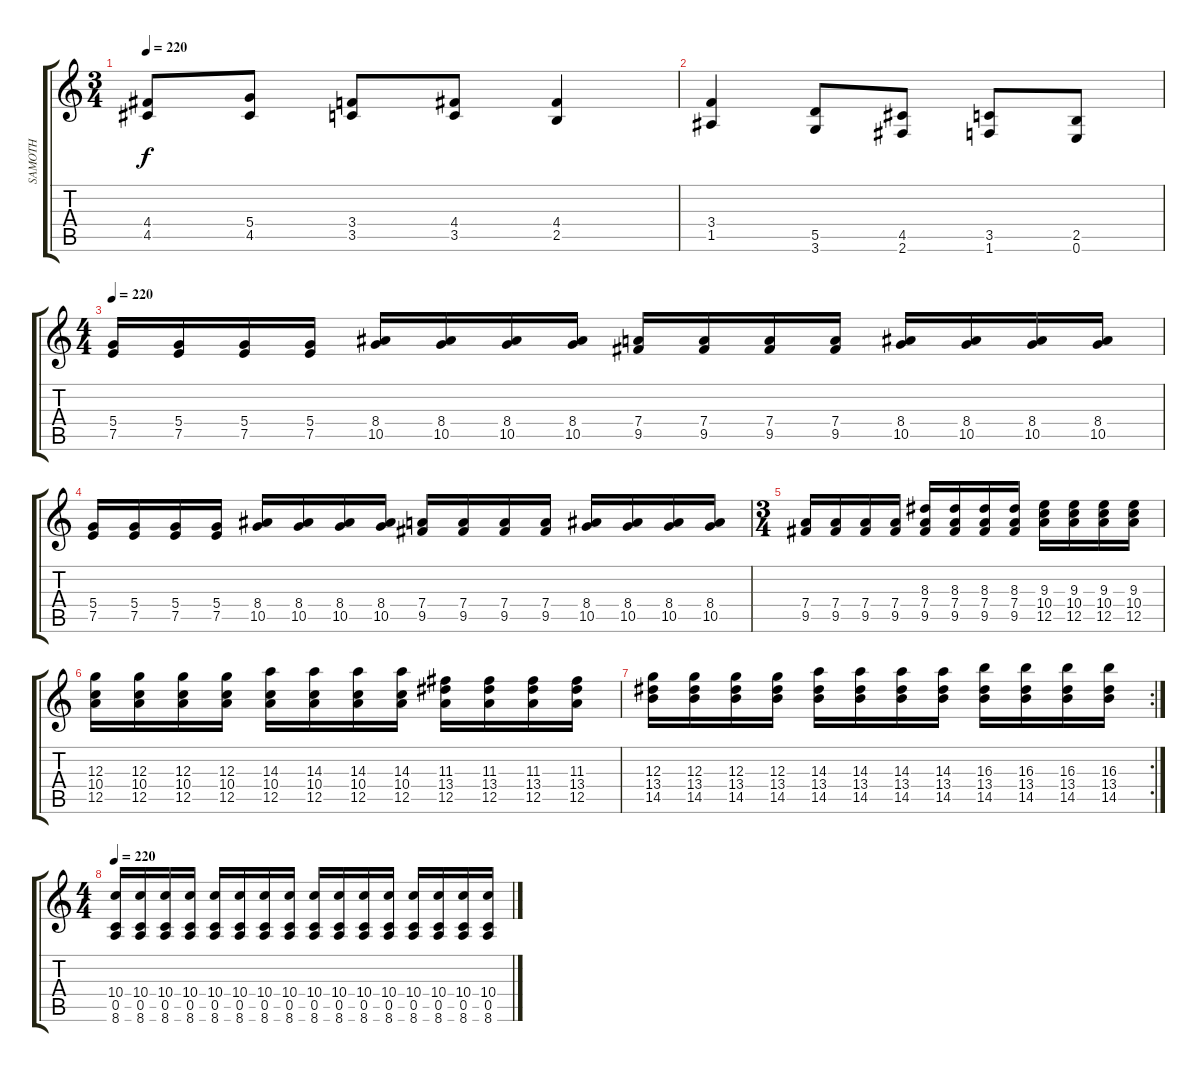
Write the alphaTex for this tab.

\track ("SAMOTH" "SAMOTH") {instrument distortionguitar}
\staff {score tabs}
\tuning (E4 B3 G3 D3 A2 E2) {hide}
\ts (3 4)
\tempo 220
\clef g2
\ks c
(4.4 4.5).8{dy f} (5.4 4.5).8 (3.4 3.5).8 (4.4 3.5).8 (4.4 2.5).4 |
(3.4 1.5).4 (5.5 3.6).8 (4.5 2.6).8 (3.5 1.6).8 (2.5 0.6).8 |
\ts (4 4)
\tempo 220
(5.4 7.5).16 (5.4 7.5).16 (5.4 7.5).16 (5.4 7.5).16 (8.4 10.5).16 (8.4 10.5).16 (8.4 10.5).16 (8.4 10.5).16 (7.4 9.5).16 (7.4 9.5).16 (7.4 9.5).16 (7.4 9.5).16 (8.4 10.5).16 (8.4 10.5).16 (8.4 10.5).16 (8.4 10.5).16 |
(5.4 7.5).16 (5.4 7.5).16 (5.4 7.5).16 (5.4 7.5).16 (8.4 10.5).16 (8.4 10.5).16 (8.4 10.5).16 (8.4 10.5).16 (7.4 9.5).16 (7.4 9.5).16 (7.4 9.5).16 (7.4 9.5).16 (8.4 10.5).16 (8.4 10.5).16 (8.4 10.5).16 (8.4 10.5).16 |
\ts (3 4)
(7.4 9.5).16 (7.4 9.5).16 (7.4 9.5).16 (7.4 9.5).16 (8.3 7.4 9.5).16 (8.3 7.4 9.5).16 (8.3 7.4 9.5).16 (8.3 7.4 9.5).16 (9.3 10.4 12.5).16 (9.3 10.4 12.5).16 (9.3 10.4 12.5).16 (9.3 10.4 12.5).16 |
(12.3 10.4 12.5).16 (12.3 10.4 12.5).16 (12.3 10.4 12.5).16 (12.3 10.4 12.5).16 (14.3 10.4 12.5).16 (14.3 10.4 12.5).16 (14.3 10.4 12.5).16 (14.3 10.4 12.5).16 (11.3 13.4 12.5).16 (11.3 13.4 12.5).16 (11.3 13.4 12.5).16 (11.3 13.4 12.5).16 |
\rc 2
(12.3 13.4 14.5).16 (12.3 13.4 14.5).16 (12.3 13.4 14.5).16 (12.3 13.4 14.5).16 (14.3 13.4 14.5).16 (14.3 13.4 14.5).16 (14.3 13.4 14.5).16 (14.3 13.4 14.5).16 (16.3 13.4 14.5).16 (16.3 13.4 14.5).16 (16.3 13.4 14.5).16 (16.3 13.4 14.5).16 |
\ts (4 4)
\tempo 220
(10.4 0.5 8.6).16 (10.4 0.5 8.6).16 (10.4 0.5 8.6).16 (10.4 0.5 8.6).16 (10.4 0.5 8.6).16 (10.4 0.5 8.6).16 (10.4 0.5 8.6).16 (10.4 0.5 8.6).16 (10.4 0.5 8.6).16 (10.4 0.5 8.6).16 (10.4 0.5 8.6).16 (10.4 0.5 8.6).16 (10.4 0.5 8.6).16 (10.4 0.5 8.6).16 (10.4 0.5 8.6).16 (10.4 0.5 8.6).16
